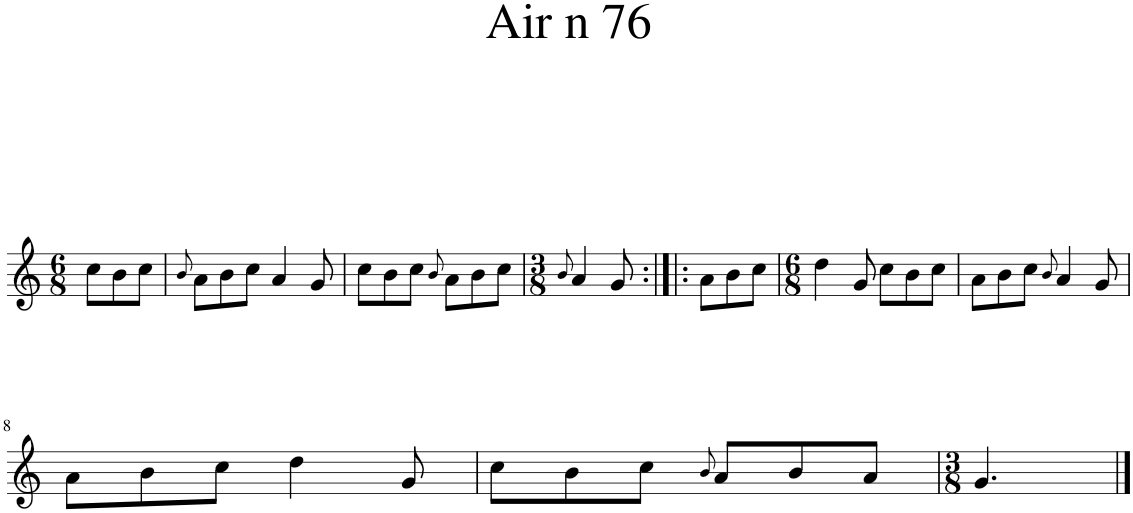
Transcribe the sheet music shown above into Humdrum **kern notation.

**kern
*part1
*staff1
*I"Piano
*I'Pno.
*clefG2
*k[]
*M6/8
=1
8cc\L
8b\
8cc\J
=2
8qb/
8a\L
8b\
8cc\J
4a/
8g/
=3
8cc\L
8b\
8cc\J
8qb/
8a\L
8b\
8cc\J
=4
*M3/8
8qb/
4a/
8g/
=5:|!|:
8a\L
8b\
8cc\J
=6
*M6/8
4dd\
8g/
8cc\L
8b\
8cc\J
=7
8a\L
8b\
8cc\J
8qb/
4a/
8g/
!!LO:LB:g=z
=8
8a\L
8b\
8cc\J
4dd\
8g/
=9
8cc\L
8b\
8cc\J
8qb/
8a/L
8b/
8a/J
=10
*M3/8
4.g/
==
*-
